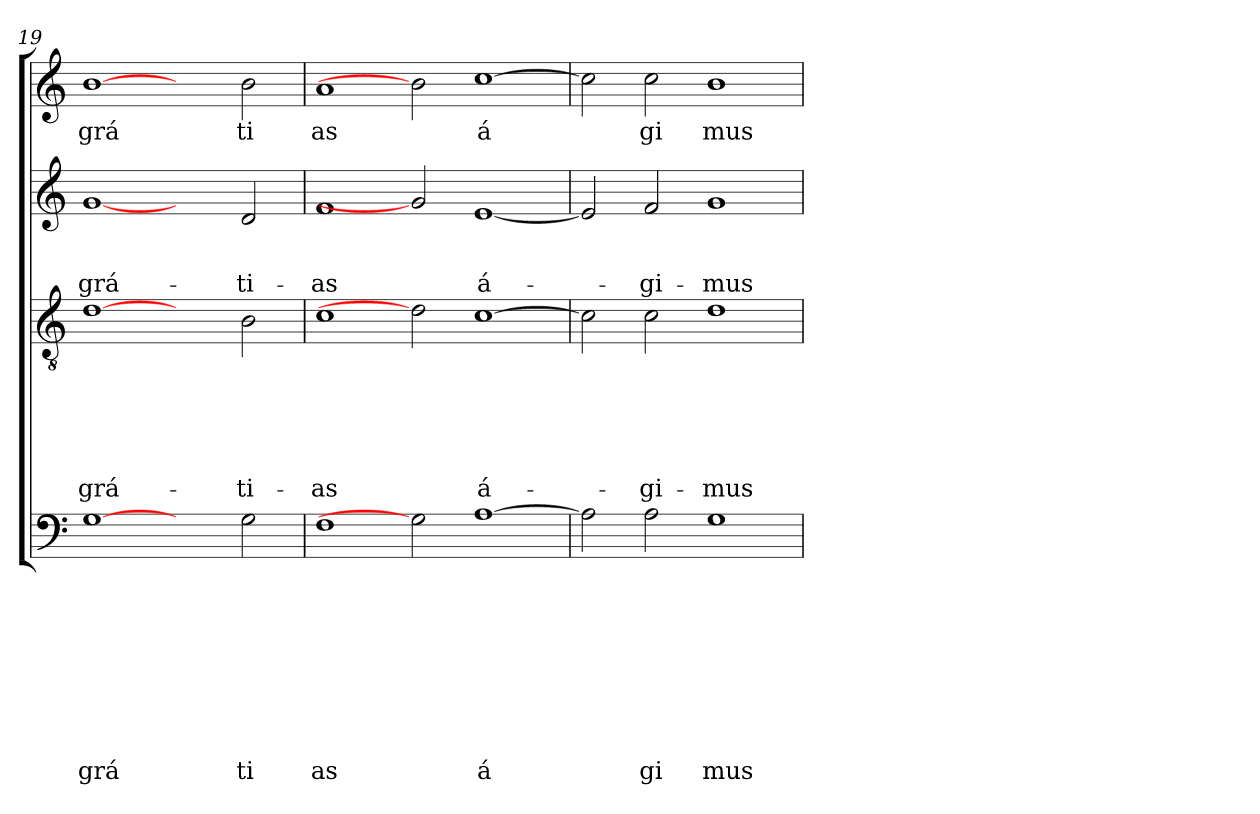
**kern	**text	**text	**text	**text	**text	**text	**text	**text	**text	**kern	**text	**text	**text	**text	**text	**text	**kern	**text	**text	**text	**kern	**text
*part4	*part4	*part4	*part4	*part4	*part4	*part4	*part4	*part4	*part4	*part3	*part3	*part3	*part3	*part3	*part3	*part3	*part2	*part2	*part2	*part2	*part1	*part1
*staff4	*staff4	*staff4	*staff4	*staff4	*staff4	*staff4	*staff4	*staff4	*staff4	*staff3	*staff3	*staff3	*staff3	*staff3	*staff3	*staff3	*staff2	*staff2	*staff2	*staff2	*staff1	*staff1
*clefF4	*	*	*	*	*	*	*	*	*	*clefGv2	*	*	*	*	*	*	*clefG2	*	*	*	*clefG2	*
*k[]	*	*	*	*	*	*	*	*	*	*k[]	*	*	*	*	*	*	*k[]	*	*	*	*k[]	*
*C:	*	*	*	*	*	*	*	*	*	*C:	*	*	*	*	*	*	*C:	*	*	*	*C:	*
=19	=19	=19	=19	=19	=19	=19	=19	=19	=19	=19	=19	=19	=19	=19	=19	=19	=19	=19	=19	=19	=19	=19
!	!	!	!	!	!	!	!	!	!LO:LY:b	!	!	!	!	!	!	!LO:LY:b	!	!	!	!LO:LY:b	!	!LO:LY:b
[1G	.	.	.	.	.	.	.	.	grá	[1d	.	.	.	.	.	grá-	[1g	.	.	grá-	[1b	grá
2ryy	.	.	.	.	.	.	.	.	.	2ryy	.	.	.	.	.	.	2ryy	.	.	.	2ryy	.
!	!	!	!	!	!	!	!	!	!LO:LY:b	!	!	!	!	!	!	!LO:LY:b	!	!	!	!LO:LY:b	!	!LO:LY:b
2G\	.	.	.	.	.	.	.	.	ti	2B\	.	.	.	.	.	-ti-	2d/	.	.	-ti-	2b\	ti
=20	=20	=20	=20	=20	=20	=20	=20	=20	=20	=20	=20	=20	=20	=20	=20	=20	=20	=20	=20	=20	=20	=20
!	!	!	!	!	!	!	!	!	!LO:LY:b	!	!	!	!	!	!	!LO:LY:b	!	!	!	!LO:LY:b	!	!LO:LY:b
1F	.	.	.	.	.	.	.	.	as	1c	.	.	.	.	.	-as	1f	.	.	-as	1a	as
2G]	.	.	.	.	.	.	.	.	.	2d]	.	.	.	.	.	.	2g]	.	.	.	2b]	.
!	!	!	!	!	!	!	!	!	!LO:LY:b:rj	!	!	!	!	!	!	!LO:LY:b:rj	!	!	!	!LO:LY:b:rj	!	!LO:LY:b:rj
[>1A	.	.	.	.	.	.	.	.	á	[>1c	.	.	.	.	.	á-	[<1e	.	.	á-	[>1cc	á
=21	=21	=21	=21	=21	=21	=21	=21	=21	=21	=21	=21	=21	=21	=21	=21	=21	=21	=21	=21	=21	=21	=21
2A\]	.	.	.	.	.	.	.	.	.	2c\]	.	.	.	.	.	.	2e/]	.	.	.	2cc\]	.
!	!	!	!	!	!	!	!	!	!LO:LY:b	!	!	!	!	!	!	!LO:LY:b	!	!	!	!LO:LY:b	!	!LO:LY:b
2A\	.	.	.	.	.	.	.	.	gi	2c\	.	.	.	.	.	-gi-	2f/	.	.	-gi-	2cc\	gi
!	!	!	!	!	!	!	!	!	!LO:LY:b	!	!	!	!	!	!	!LO:LY:b	!	!	!	!LO:LY:b	!	!LO:LY:b
1G	.	.	.	.	.	.	.	.	mus	1d	.	.	.	.	.	-mus	1g	.	.	-mus	1b	mus
=	=	=	=	=	=	=	=	=	=	=	=	=	=	=	=	=	=	=	=	=	=	=
*-	*-	*-	*-	*-	*-	*-	*-	*-	*-	*-	*-	*-	*-	*-	*-	*-	*-	*-	*-	*-	*-	*-
